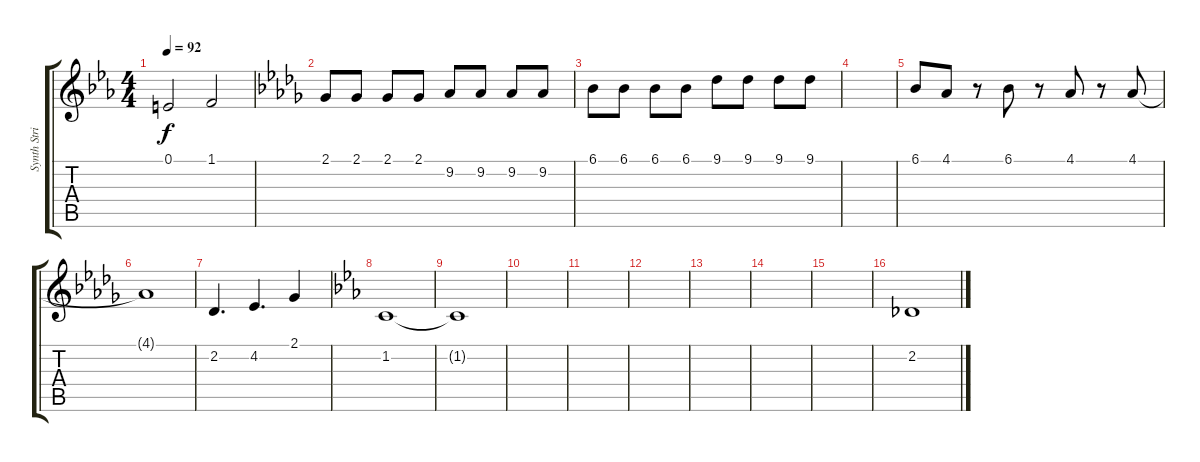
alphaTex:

\track ("Synth Strings 2" "Synth Stri") {instrument synthstrings1}
\staff {score tabs}
\tuning (E4 B3 G3 D3 A2 E2) {hide}
\ts (4 4)
\tempo 92
\clef g2
\ks eb
0.1.2{dy f} 1.1.2 |
\ks db
2.1.8 2.1.8 2.1.8 2.1.8 9.2.8 9.2.8 9.2.8 9.2.8 |
6.1.8 6.1.8 6.1.8 6.1.8 9.1.8 9.1.8 9.1.8 9.1.8 |
|
6.1.8 4.1.8 r.8 6.1.8 r.8 4.1.8 r.8 4.1.8 |
4.1{t}.1 |
2.2.4{d} 4.2.4{d} 2.1.4 |
\ks eb
1.2.1 |
1.2{t}.1 |
|
|
|
|
|
|
2.2.1
